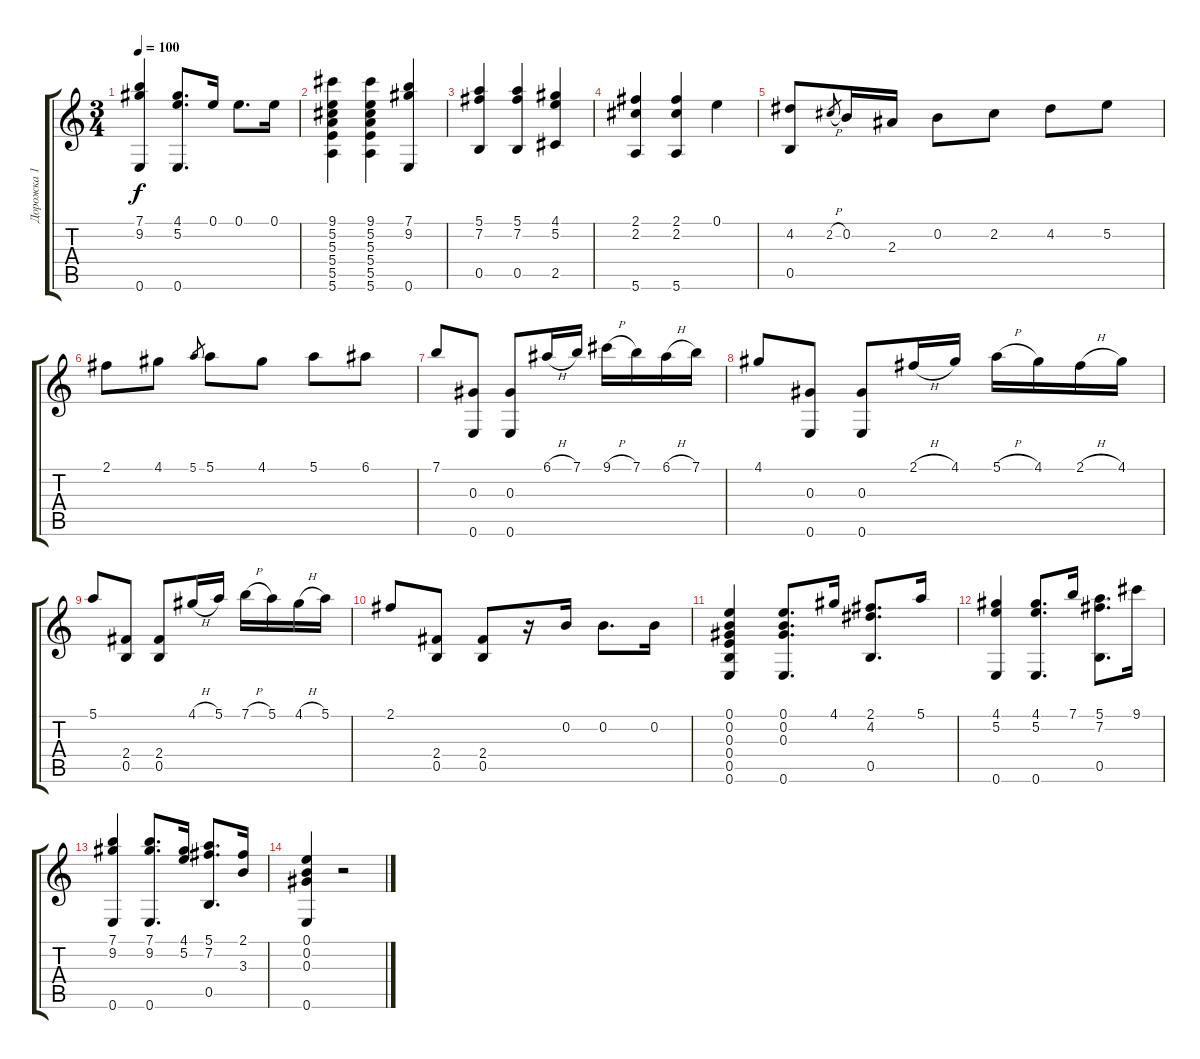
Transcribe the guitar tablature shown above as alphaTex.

\track ("Дорожка 1" "Дорожка 1") {instrument acousticguitarnylon}
\staff {score tabs}
\tuning (E4 B3 Ab3 E3 B2 E2) {hide}
\ts (3 4)
\tempo 100
\clef g2
\ks c
(7.1 9.2 0.6).4{dy f} (4.1 5.2 0.6).8{d} 0.1.16 0.1.8{d} 0.1.16 |
(9.1 5.2 5.3 5.4 5.5 5.6).4 (9.1 5.2 5.3 5.4 5.5 5.6).4 (7.1 9.2 0.6).4 |
(5.1 7.2 0.5).4 (5.1 7.2 0.5).4 (4.1 5.2 2.5).4 |
(2.1 2.2 5.6).4 (2.1 2.2 5.6).4 0.1.4 |
(4.2 0.5).8 2.2{h}.8{gr} 0.2.16 2.3.16 0.2.8 2.2.8 4.2.8 5.2.8 |
2.1.8 4.1.8 5.1.8{gr} 5.1.8 4.1.8 5.1.8 6.1.8 |
7.1.8 (0.3 0.6).8 (0.3 0.6).8 6.1{h}.16 7.1.16 9.1{h}.16 7.1.16 6.1{h}.16 7.1.16 |
4.1.8 (0.3 0.6).8 (0.3 0.6).8 2.1{h}.16 4.1.16 5.1{h}.16 4.1.16 2.1{h}.16 4.1.16 |
5.1.8 (2.4 0.5).8 (2.4 0.5).8 4.1{h}.16 5.1.16 7.1{h}.16 5.1.16 4.1{h}.16 5.1.16 |
2.1.8 (2.4 0.5).8 (2.4 0.5).8 r.16 0.2.16 0.2.8{d} 0.2.16 |
(0.1 0.2 0.3 0.4 0.5 0.6).4 (0.1 0.2 0.3 0.6).8{d} 4.1.16 (2.1 4.2 0.5).8{d} 5.1.16 |
(4.1 5.2 0.6).4 (4.1 5.2 0.6).8{d} 7.1.16 (5.1 7.2 0.5).8{d} 9.1.16 |
(7.1 9.2 0.6).4 (7.1 9.2 0.6).8{d} (4.1 5.2).16 (5.1 7.2 0.5).8{d} (2.1 3.3).16 |
(0.1 0.2 0.3 0.6).4 r.2
